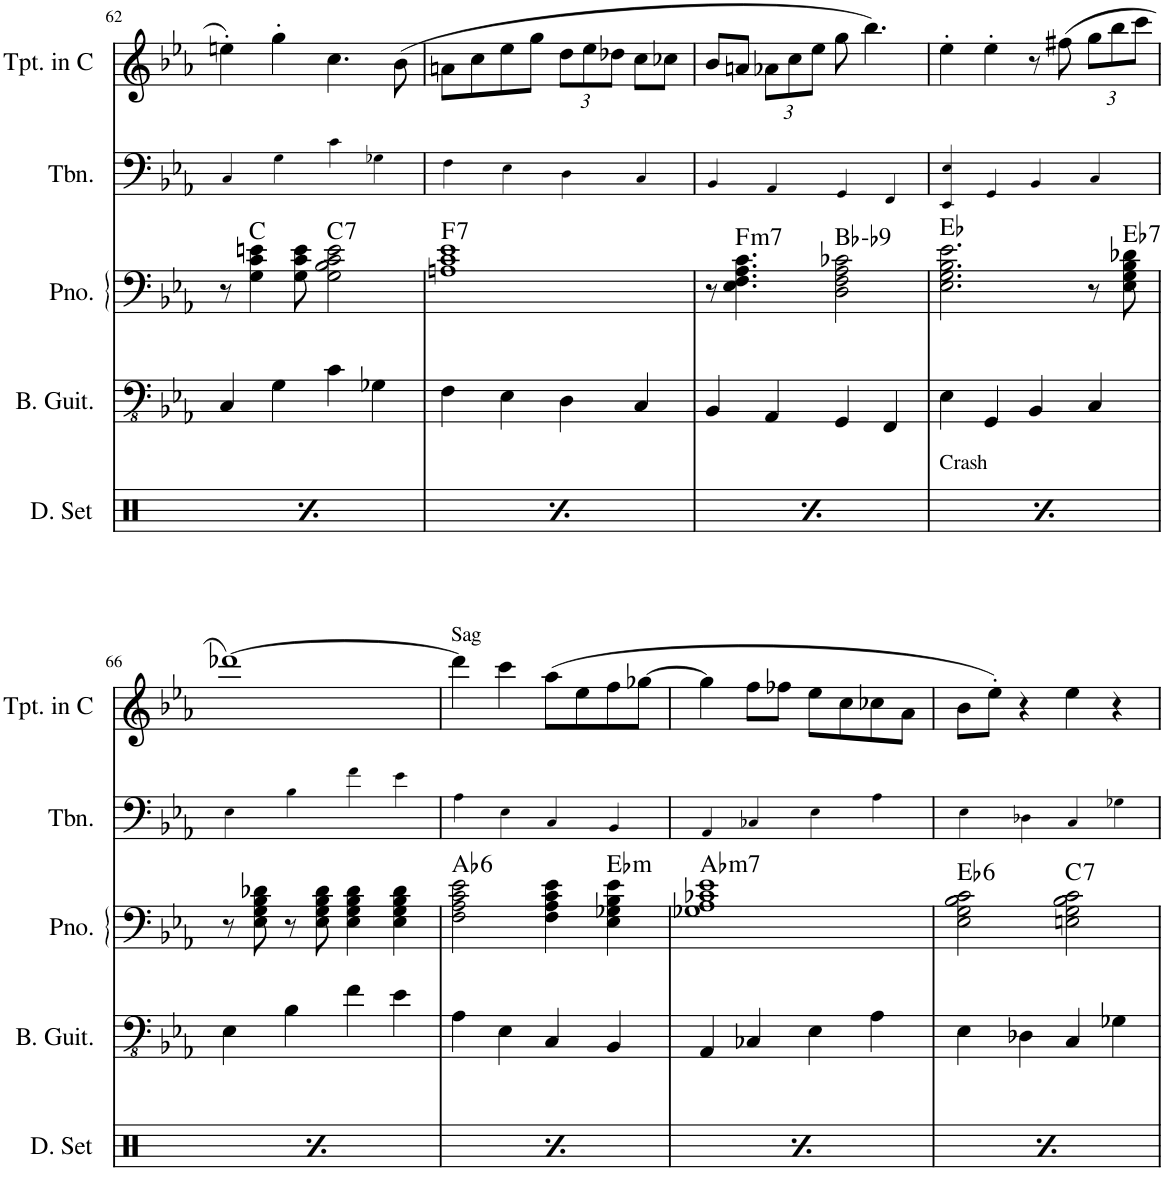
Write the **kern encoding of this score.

**kern	**kern	**kern	**harte	**kern	**kern	**kern	**kern
*part7	*part6	*part5	*part5	*part4	*part3	*part2	*part1
*staff7	*staff6	*staff5	*	*staff4	*staff3	*staff2	*staff1
*I"Bass Guitar	*I"Baritone Saxophone	*I"Piano	*	*I"Trombone	*I"Soprano Saxophone	*I"Trumpet in Bb	*I"Trumpet in C
*I'B. Guit.	*I'Bar. Sax.	*I'Pno.	*	*I'Tbn.	*I'S. Sax.	*I'Tpt. in Bb	*I'Tpt. in C
!!LO:PB:g=z
*clefFv4	*clefF4	*clefF4	*	*clefF4	*clefG2	*clefG2	*clefG2
*	*Trd12c21	*	*	*	*Trd1c2	*Trd1c2	*Trd1c2
*k[b-e-a-]	*k[b-e-a-]	*k[b-e-a-]	*	*k[b-e-a-]	*k[b-e-a-]	*k[b-e-a-]	*k[b-e-a-]
*M2/2	*M2/2	*M2/2	*	*M2/2	*M2/2	*M2/2	*M2/2
*met(c|)	*met(c|)	*met(c|)	*	*met(c|)	*met(c|)	*met(c|)	*met(c|)
=62	=62	=62	=62	=62	=62	=62	=62
4CC/	4C	8r	.	4C/	4een'	4een'	4een'\
.	.	4G\ 4c\ 4en\	C:maj	.	.	.	.
4GG\	4G	.	.	4G\	4gg'	4gg'	4gg'\
.	.	8G\ 8c\ 8e\	.	.	.	.	.
!	!	!	!LO:H:kt=7	!	!	!	!
4C\	4c	2G\ 2B-\ 2c\ 2e\	C:7	4c\	4.cc	4.cc	4.cc\
4GG-X\	4G-X	.	.	4G-X\	.	.	.
.	.	.	.	.	(8b-	(8b-	(8b-\
=63	=63	=63	=63	=63	=63	=63	=63
!	!	!	!LO:H:kt=7	!	!	!	!
4FF\	4F	1An 1c 1e-	F:7	4F\	8an\L	8an\L	8an\L
.	.	.	.	.	8cc\	8cc\	8cc\
4EE-\	4E-	.	.	4E-\	8ee-\	8ee-\	8ee-\
.	.	.	.	.	8gg\J	8gg\J	8gg\J
*	*	*	*	*	*Xbrackettup	*Xbrackettup	*Xbrackettup
4DD\	4D	.	.	4D\	12dd\L	12dd\L	12dd\L
.	.	.	.	.	12ee-\	12ee-\	12ee-\
.	.	.	.	.	12dd-X\	12dd-X\	12dd-X\J
4CC/	4C	.	.	4C/	8cc\	8cc\	8cc\L
.	.	.	.	.	8cc-X\J	8cc-X\J	8cc-X\J
=64	=64	=64	=64	=64	=64	=64	=64
4BBB-/	4BB-	8r	.	4BB-/	8b-\L	8b-\L	8b-/L
!	!	!	!LO:H:kt=m7	!	!	!	!
.	.	4.E-\ 4.F\ 4.A-\ 4.c\	F:min7	.	8b--X\	8b--X\	8an/J
4AAA-/	4AA-	.	.	4AA-/	12a-\	12a-\	12a-X\L
.	.	.	.	.	12cc\	12cc\	12cc\
.	.	.	.	.	12ee-\J	12ee-\J	12ee-\J
4GGG/	4GG	2D\ 2F\ 2A-\ 2c-X\	Bb:min(b9)	4GG/	8gg	8gg	8gg\
.	.	.	.	.	4.bb-)	4.bb-)	4.bb-\)
4FFF/	4FF	.	.	4FF/	.	.	.
=65	=65	=65	=65	=65	=65	=65	=65
4EE-\	4EE-	2.E-\ 2.G\ 2.B-\ 2.e-\	Eb:maj	4EE-/ 4E-/	4ee-'	4ee-'	4ee-'\
4GGG/	4GG	.	.	4GG/	4ee-'	4ee-'	4ee-'\
4BBB-/	4BB-	.	.	4BB-/	8r	8r	8r
.	.	.	.	.	(8ff#X\L	(8ff#X\L	(8ff#X\
4CC/	4C	8r	.	4C/	12gg\	12gg\	12gg\L
.	.	.	.	.	12bb-\	12bb-\	12bb-\
!	!	!	!LO:H:kt=7	!	!	!	!
.	.	8E-\ 8G\ 8B-\ 8d-X\	Eb:7	.	.	.	.
.	.	.	.	.	12ccc\J	12ccc\J	12ccc\J
!!LO:LB:g=z
=66	=66	=66	=66	=66	=66	=66	=66
4EE-\	4E-	8r	.	4E-\	[1ddd-X)	[1ddd-X)	[1ddd-X)
.	.	8E-\ 8G\ 8B-\ 8d-X\	.	.	.	.	.
4BB-\	4B-	8r	.	4B-\	.	.	.
.	.	8E-\ 8G\ 8B-\ 8d-\	.	.	.	.	.
4F\	4f	4E-\ 4G\ 4B-\ 4d-\	.	4f\	.	.	.
4E-\	4e-	4E-\ 4G\ 4B-\ 4d-\	.	4e-\	.	.	.
=67	=67	=67	=67	=67	=67	=67	=67
!	!	!	!	!	!	!	!LO:TX:a:t=Sag
!	!	!	!	!	!	!LO:TX:a:t=Sag	!
!	!	!	!LO:H:kt=6	!	!LO:TX:a:t=Sag	!	!
4AA-\	4A-	2F\ 2A-\ 2c\ 2e-\	Ab:maj6	4A-\	4ddd-]	4ddd-]	4ddd-\]
4EE-\	4E-	.	.	4E-\	4ccc	4ccc	4ccc\
4CC/	4C	4F\ 4A-\ 4c\ 4e-\	.	4C/	(8aa-\L	(8aa-\L	(8aa-\L
.	.	.	.	.	8ee-\	8ee-\	8ee-\
!	!	!	!LO:H:kt=m	!	!	!	!
4BBB-/	4BB-	4E-\ 4G-X\ 4B-\ 4e-\	Eb:min	4BB-/	8ff\	8ff\	8ff\
.	.	.	.	.	[8gg-X\J	[8gg-X\J	[8gg-X\J
=68	=68	=68	=68	=68	=68	=68	=68
!	!	!	!LO:H:kt=m7	!	!	!	!
4AAA-/	4AA-	1G-X 1A- 1c-X 1e-	Ab:min7	4AA-/	4gg-]	4gg-]	4gg-\]
4CC-X/	4C-X	.	.	4C-X/	8ff\L	8ff\L	8ff\L
.	.	.	.	.	8ff-X\J	8ff-X\J	8ff-X\J
4EE-\	4E-	.	.	4E-\	8ee-\L	8ee-\L	8ee-\L
.	.	.	.	.	8cc\	8cc\	8cc\
4AA-\	4A-	.	.	4A-\	8cc-X\	8cc-X\	8cc-X\
.	.	.	.	.	8a-\J	8a-\J	8a-\J
=69	=69	=69	=69	=69	=69	=69	=69
!	!	!	!LO:H:kt=6	!	!	!	!
4EE-\	4E-	2E-\ 2G\ 2B-\ 2c\	Eb:maj6	4E-\	8b-\L	8b-\L	8b-\L
.	.	.	.	.	8ee-'\J)	8ee-'\J)	8ee-'\J)
4DD-X\	4D-X	.	.	4D-X\	4r	4r	4r
!	!	!	!LO:H:kt=7	!	!	!	!
4CC/	4C	2En\ 2G\ 2B-\ 2c\	C:7	4C/	4ee-	4ee-	4ee-\
4GG-X\	4G-X	.	.	4G-X\	4r	4r	4r
=	=	=	=	=	=	=	=
*-	*-	*-	*-	*-	*-	*-	*-
